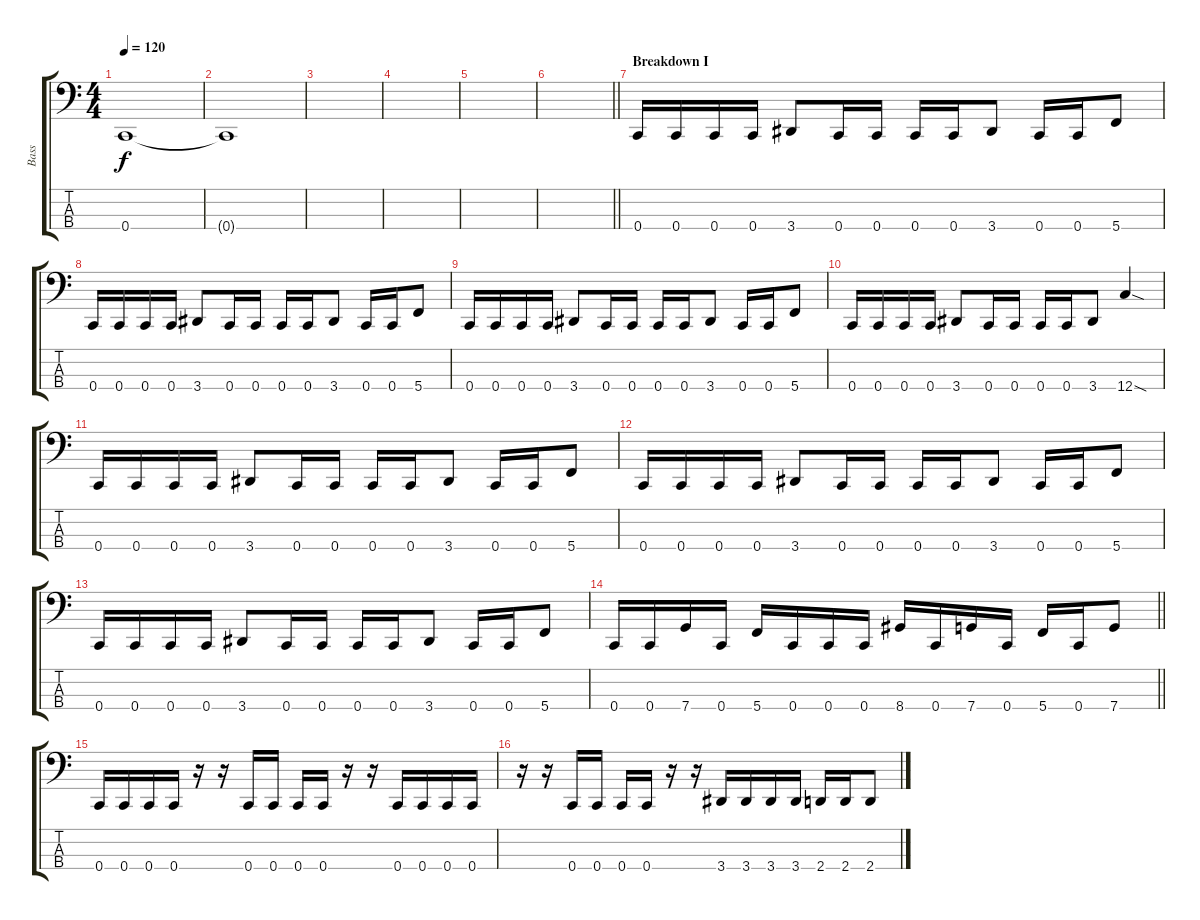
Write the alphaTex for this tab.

\track ("Bass" "Bass") {instrument electricbasspick}
\staff {score tabs}
\tuning (F2 C2 G1 C1) {hide}
\ts (4 4)
\tempo 120
\clef f4
\ks c
0.4.1{dy f} |
0.4{t}.1 |
|
|
|
\barLineRight lightlight
|
\section ("" "Breakdown I")
0.4.16 0.4.16 0.4.16 0.4.16 3.4.8 0.4.16 0.4.16 0.4.16 0.4.16 3.4.8 0.4.16 0.4.16 5.4.8 |
0.4.16 0.4.16 0.4.16 0.4.16 3.4.8 0.4.16 0.4.16 0.4.16 0.4.16 3.4.8 0.4.16 0.4.16 5.4.8 |
0.4.16 0.4.16 0.4.16 0.4.16 3.4.8 0.4.16 0.4.16 0.4.16 0.4.16 3.4.8 0.4.16 0.4.16 5.4.8 |
0.4.16 0.4.16 0.4.16 0.4.16 3.4.8 0.4.16 0.4.16 0.4.16 0.4.16 3.4.8 12.4{sod}.4 |
0.4.16 0.4.16 0.4.16 0.4.16 3.4.8 0.4.16 0.4.16 0.4.16 0.4.16 3.4.8 0.4.16 0.4.16 5.4.8 |
0.4.16 0.4.16 0.4.16 0.4.16 3.4.8 0.4.16 0.4.16 0.4.16 0.4.16 3.4.8 0.4.16 0.4.16 5.4.8 |
0.4.16 0.4.16 0.4.16 0.4.16 3.4.8 0.4.16 0.4.16 0.4.16 0.4.16 3.4.8 0.4.16 0.4.16 5.4.8 |
\barLineRight lightlight
0.4.16 0.4.16 7.4.16 0.4.16 5.4.16 0.4.16 0.4.16 0.4.16 8.4.16 0.4.16 7.4.16 0.4.16 5.4.16 0.4.16 7.4.8 |
0.4.16 0.4.16 0.4.16 0.4.16 r.16 r.16 0.4.16 0.4.16 0.4.16 0.4.16 r.16 r.16 0.4.16 0.4.16 0.4.16 0.4.16 |
r.16 r.16 0.4.16 0.4.16 0.4.16 0.4.16 r.16 r.16 3.4.16 3.4.16 3.4.16 3.4.16 2.4.16 2.4.16 2.4.8
